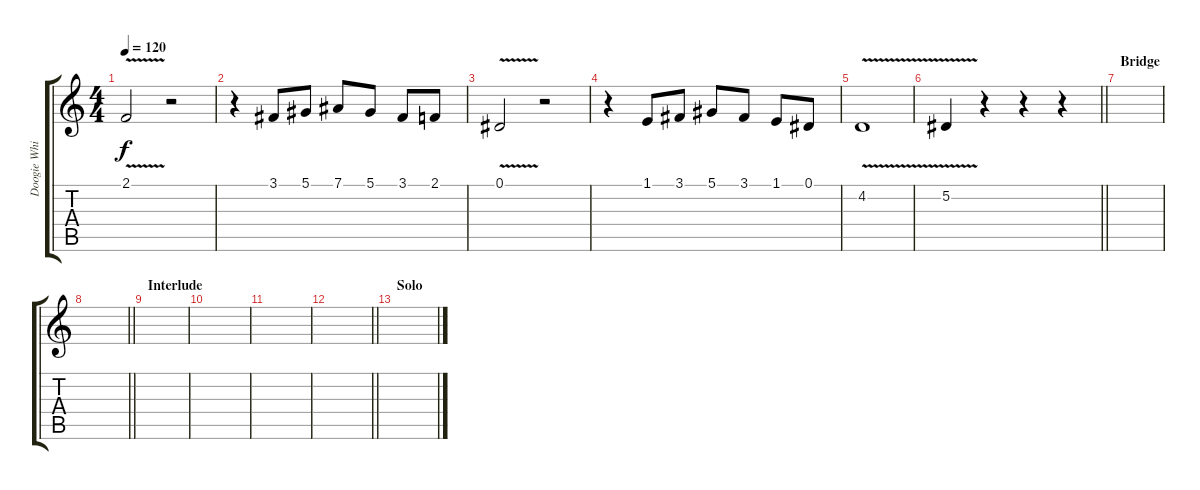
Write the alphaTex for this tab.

\track ("Doogie White" "Doogie Whi") {instrument lead2sawtooth}
\staff {score tabs}
\tuning (Eb4 Bb3 Gb3 Db3 Ab2 Eb2) {hide}
\ts (4 4)
\tempo 120
\clef g2
\ks c
2.1{v}.2{dy f} r.2 |
r.4 3.1.8 5.1.8 7.1.8 5.1.8 3.1.8 2.1.8 |
0.1{v}.2 r.2 |
r.4 1.1.8 3.1.8 5.1.8 3.1.8 1.1.8 0.1.8 |
4.2{v}.1 |
\barLineRight lightlight
5.2{v}.4 r.4 r.4 r.4 |
\section ("" "Bridge")
|
\barLineRight lightlight
|
\section ("" "Interlude")
|
|
|
\barLineRight lightlight
|
\section ("" "Solo")
